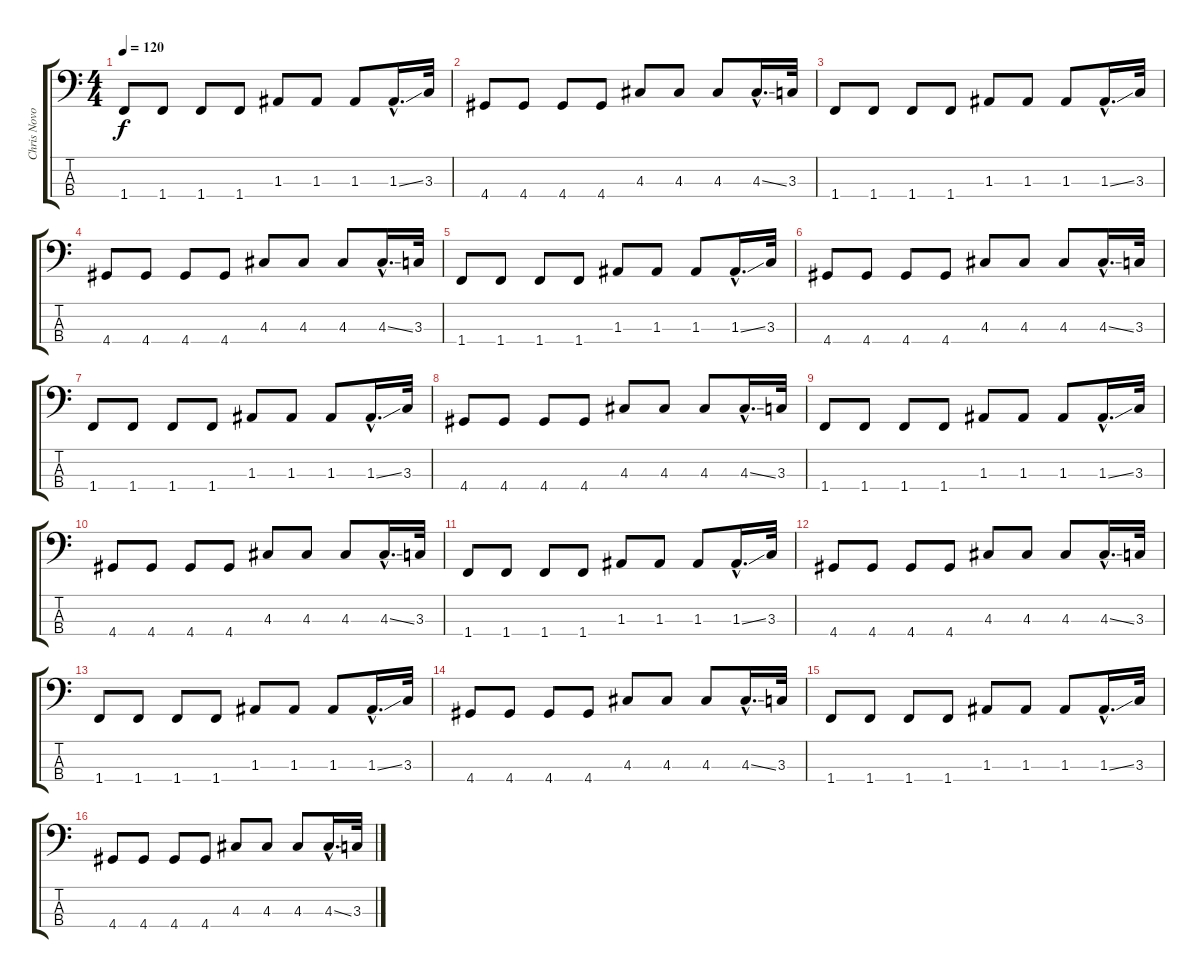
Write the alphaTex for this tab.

\track ("Chris Novoselic - Bass" "Chris Novo") {instrument electricbassfinger}
\staff {score tabs}
\tuning (G2 D2 A1 E1) {hide}
\ts (4 4)
\tempo 120
\clef f4
\ks c
1.4.8{dy f} 1.4.8 1.4.8 1.4.8 1.3.8 1.3.8 1.3.8 1.3{ss hac}.16{d} 3.3.32 |
4.4.8 4.4.8 4.4.8 4.4.8 4.3.8 4.3.8 4.3.8 4.3{ss hac}.16{d} 3.3.32 |
1.4.8 1.4.8 1.4.8 1.4.8 1.3.8 1.3.8 1.3.8 1.3{ss hac}.16{d} 3.3.32 |
4.4.8 4.4.8 4.4.8 4.4.8 4.3.8 4.3.8 4.3.8 4.3{ss hac}.16{d} 3.3.32 |
1.4.8 1.4.8 1.4.8 1.4.8 1.3.8 1.3.8 1.3.8 1.3{ss hac}.16{d} 3.3.32 |
4.4.8 4.4.8 4.4.8 4.4.8 4.3.8 4.3.8 4.3.8 4.3{ss hac}.16{d} 3.3.32 |
1.4.8 1.4.8 1.4.8 1.4.8 1.3.8 1.3.8 1.3.8 1.3{ss hac}.16{d} 3.3.32 |
4.4.8 4.4.8 4.4.8 4.4.8 4.3.8 4.3.8 4.3.8 4.3{ss hac}.16{d} 3.3.32 |
1.4.8 1.4.8 1.4.8 1.4.8 1.3.8 1.3.8 1.3.8 1.3{ss hac}.16{d} 3.3.32 |
4.4.8 4.4.8 4.4.8 4.4.8 4.3.8 4.3.8 4.3.8 4.3{ss hac}.16{d} 3.3.32 |
1.4.8 1.4.8 1.4.8 1.4.8 1.3.8 1.3.8 1.3.8 1.3{ss hac}.16{d} 3.3.32 |
4.4.8 4.4.8 4.4.8 4.4.8 4.3.8 4.3.8 4.3.8 4.3{ss hac}.16{d} 3.3.32 |
1.4.8 1.4.8 1.4.8 1.4.8 1.3.8 1.3.8 1.3.8 1.3{ss hac}.16{d} 3.3.32 |
4.4.8 4.4.8 4.4.8 4.4.8 4.3.8 4.3.8 4.3.8 4.3{ss hac}.16{d} 3.3.32 |
1.4.8 1.4.8 1.4.8 1.4.8 1.3.8 1.3.8 1.3.8 1.3{ss hac}.16{d} 3.3.32 |
4.4.8 4.4.8 4.4.8 4.4.8 4.3.8 4.3.8 4.3.8 4.3{ss hac}.16{d} 3.3.32
